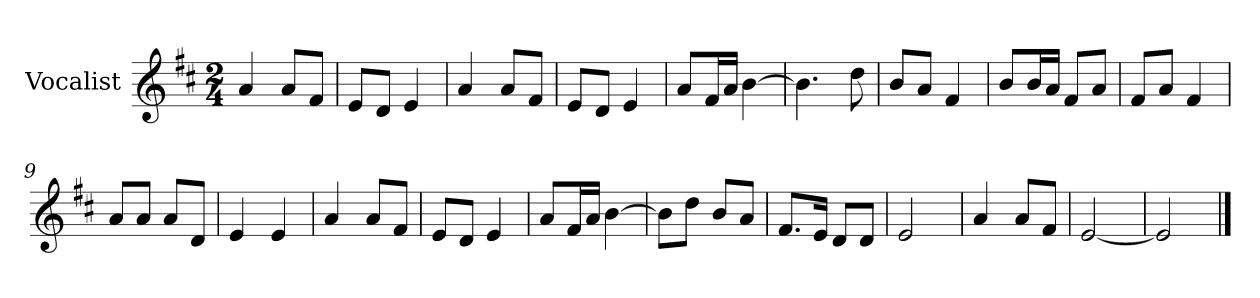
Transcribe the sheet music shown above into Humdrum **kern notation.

**kern
*part1
*staff1
*I"Vocalist
*k[f#c#]
*D:
*M2/4
=
4a
8aL
8f#J
=1
8eL
8dJ
4e
=2
4a
8aL
8f#J
=3
8eL
8dJ
4e
=4
8aL
16f#L
16aJJ
[4b
=5
4.b]
8dd
=6
8bL
8aJ
4f#
=7
8bL
16bL
16aJJ
8f#L
8aJ
=8
8f#L
8aJ
4f#
=9
8aL
8aJ
8aL
8dJ
=10
4e
4e
=11
4a
8aL
8f#J
=12
8eL
8dJ
4e
=13
8aL
16f#L
16aJJ
[4b
=14
8bL]
8ddJ
8bL
8aJ
=15
8.f#L
16eJk
8dL
8dJ
=16
2e
=17
4a
8aL
8f#J
=18
[2e
=19
2e]
==
*-
